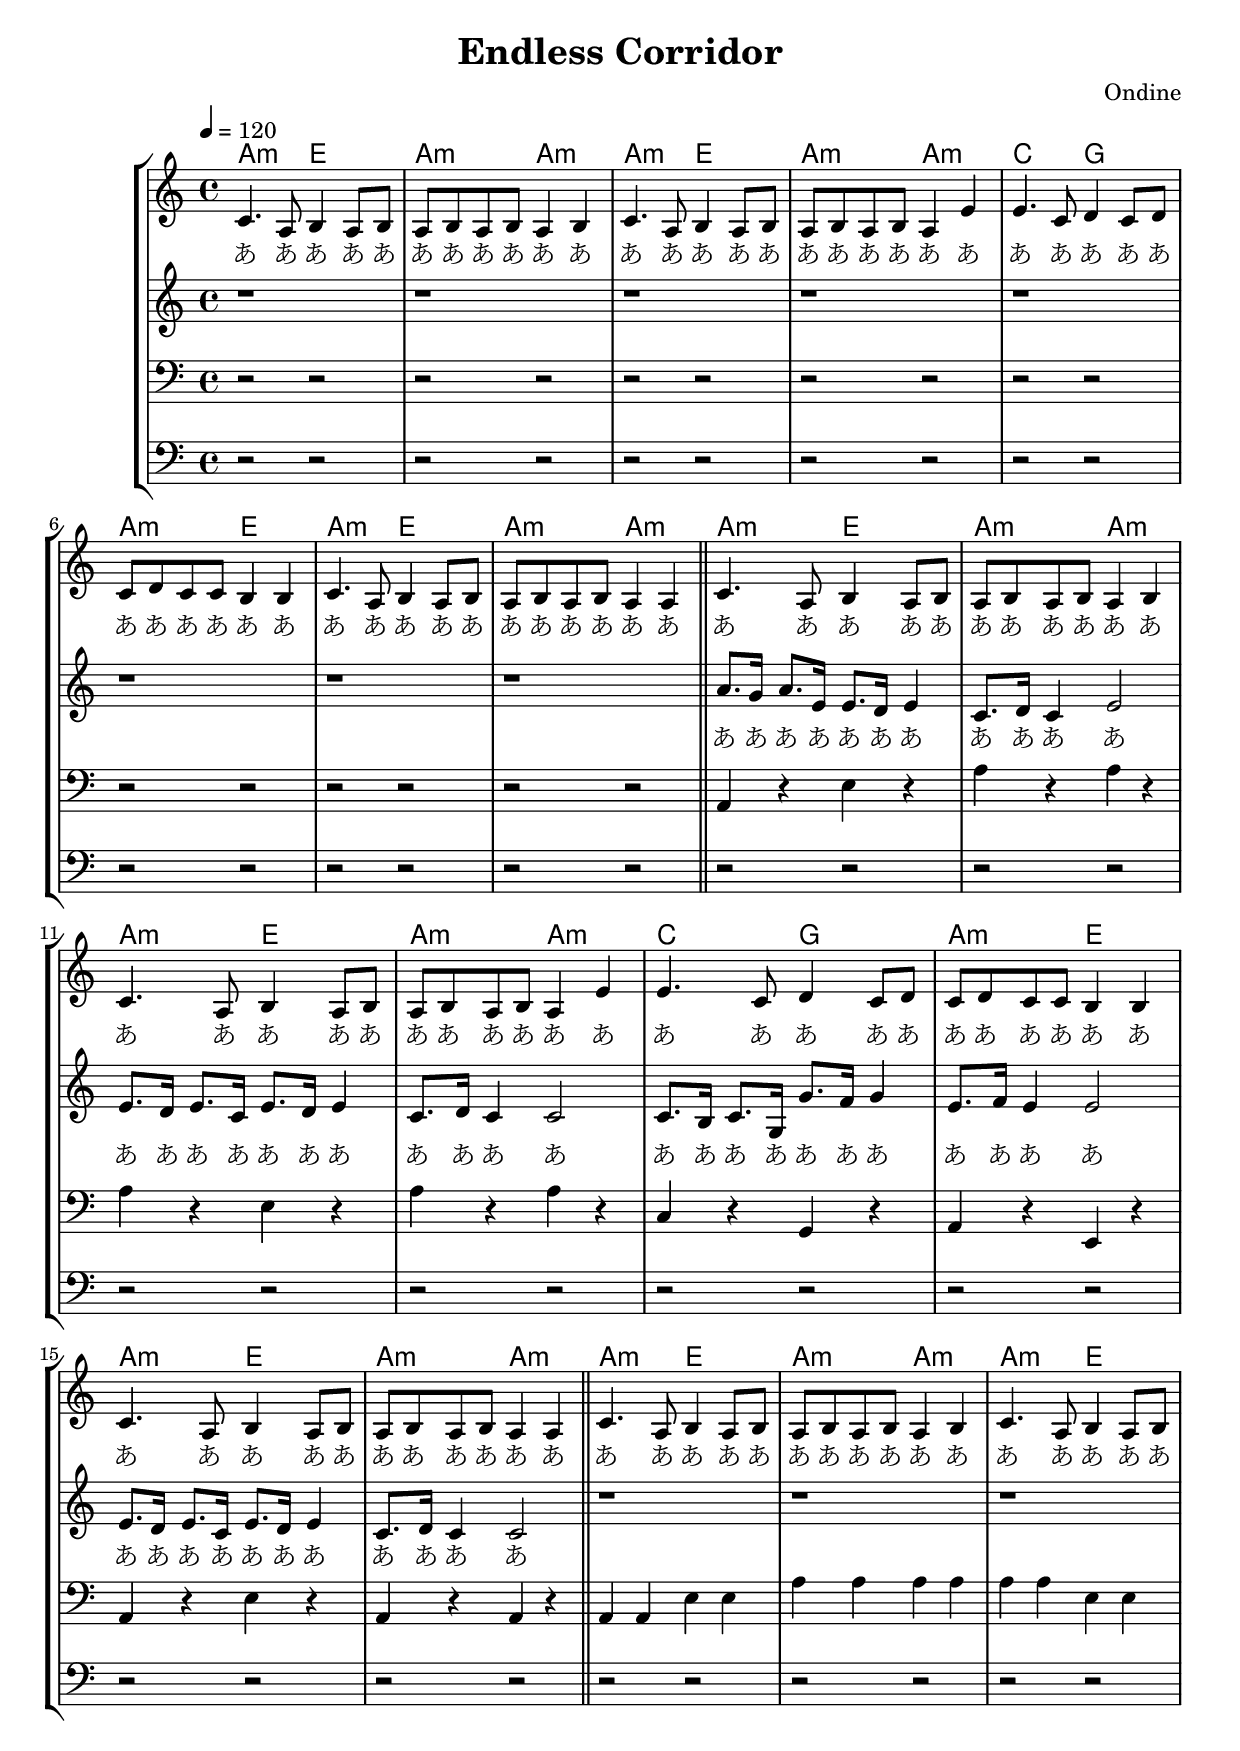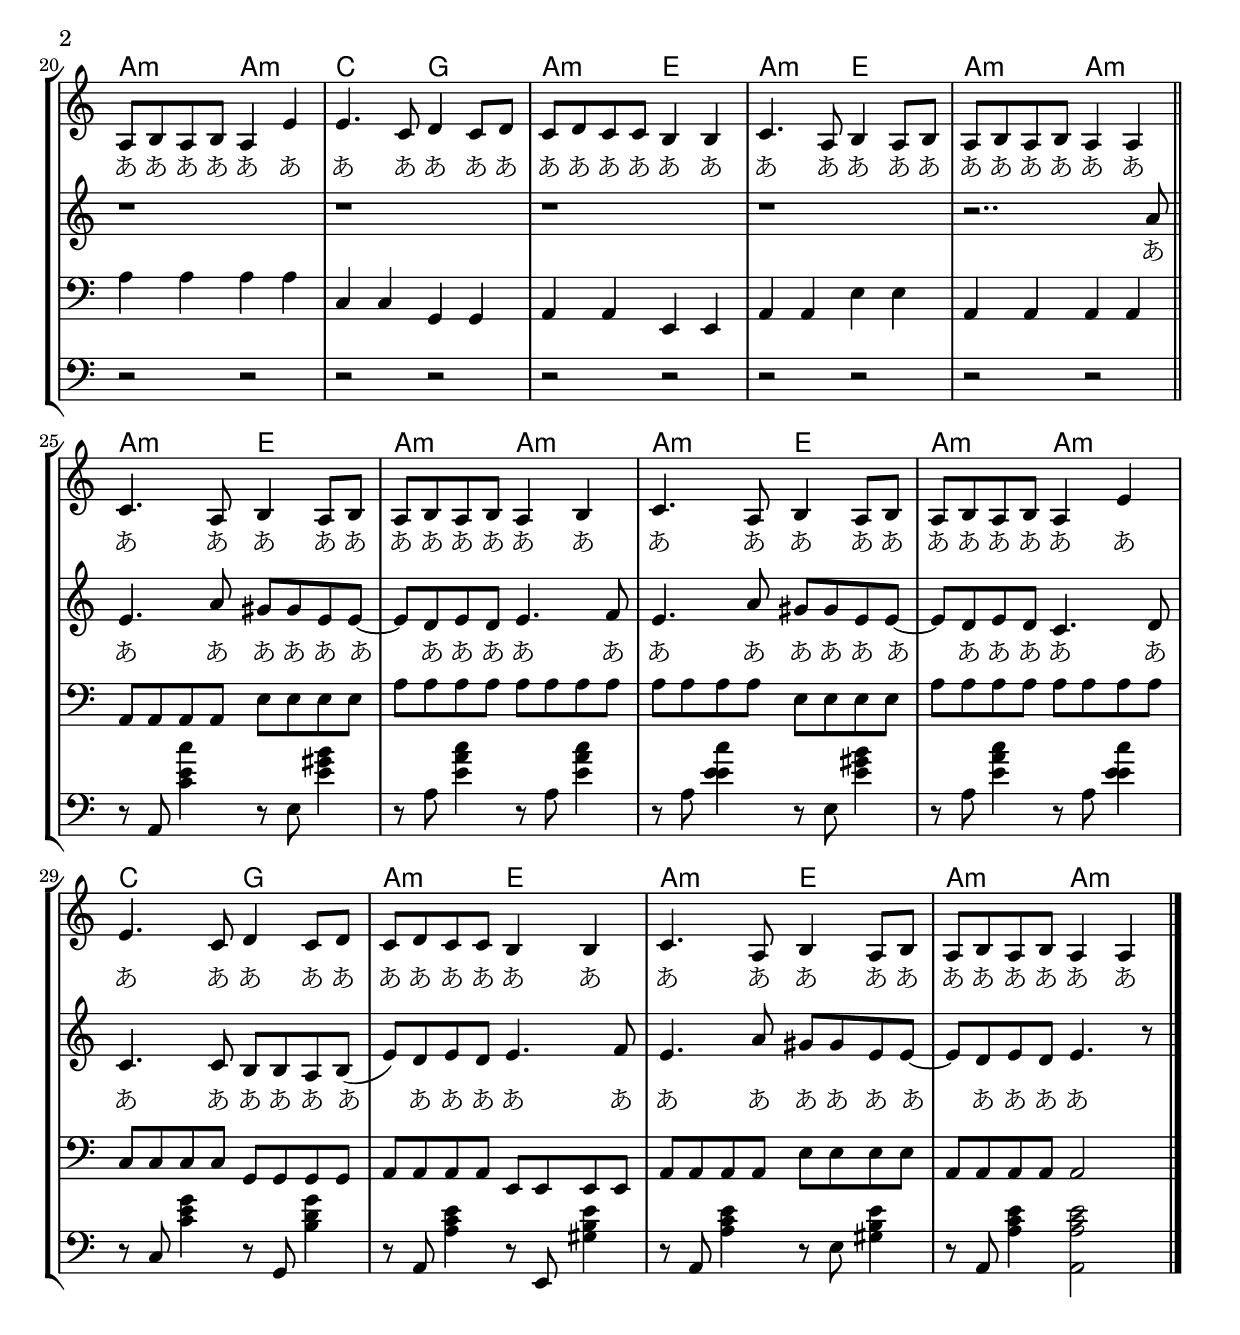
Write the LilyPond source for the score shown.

\version "2.12.1"

\header {
	title = \markup {"Endless Corridor"}
	composer = \markup \center-column {Ondine}
}

harmony = \chordmode {
	a2:m e a:m a:m a:m e a:m a:m c g a:m e a:m e a:m a:m 

	a:m e a:m a:m a:m e a:m a:m c g a:m e a:m e a:m a:m 

	a:m e a:m a:m a:m e a:m a:m c g a:m e a:m e a:m a:m 

	a:m e a:m a:m a:m e a:m a:m c g a:m e a:m e a:m a:m 
}

melody = {
	\set Staff.midiInstrument = #"Electric Guitar (jazz)"
		\key c \major
	\tempo 4 = 120
c'4.  a8  b4  a8  b8 
	a8  b8  a8  b8  a4  b4 
	c'4.  a8  b4  a8  b8 
	a8  b8  a8  b8  a4  e'4 
	e'4.  c'8  d'4  c'8  d'8 
	c'8  d'8  c'8  c'8  b4  b4 
	c'4.  a8  b4  a8  b8 
	a8  b8  a8  b8  a4  a4
	\set Staff.midiInstrument = #"Electric Guitar (jazz)"
	c'4.  a8  b4  a8  b8 
	a8  b8  a8  b8  a4  b4 
	c'4.  a8  b4  a8  b8 
	a8  b8  a8  b8  a4  e'4 
	e'4.  c'8  d'4  c'8  d'8 
	c'8  d'8  c'8  c'8  b4  b4 
	c'4.  a8  b4  a8  b8 
	a8  b8  a8  b8  a4  a4
	\set Staff.midiInstrument = #"Electric Guitar (jazz)"
	c'4.  a8  b4  a8  b8 
	a8  b8  a8  b8  a4  b4 
	c'4.  a8  b4  a8  b8 
	a8  b8  a8  b8  a4  e'4 
	e'4.  c'8  d'4  c'8  d'8 
	c'8  d'8  c'8  c'8  b4  b4 
	c'4.  a8  b4  a8  b8 
	a8  b8  a8  b8  a4  a4
	\set Staff.midiInstrument = #"Electric Guitar (jazz)"
	 c'4.  a8  b4  a8  b8 
	a8  b8  a8  b8  a4  b4 
	c'4.  a8  b4  a8  b8 
	a8  b8  a8  b8  a4  e'4 
	e'4.  c'8  d'4  c'8  d'8 
	c'8  d'8  c'8  c'8  b4  b4 
	c'4.  a8  b4  a8  b8 
	a8  b8  a8  b8  a4  a4
	\bar "|."
}

words = \lyricmode {
	あ  あ  あ  あ  あ  あ  あ  あ  あ  あ  あ  あ  あ  あ  あ  あ  あ  あ  あ  あ  あ  あ  あ  あ  あ  あ  あ  あ  あ  あ  あ  あ  あ  あ  あ  あ  あ  あ  あ  あ  あ  あ  あ  あ  
	あ  あ  あ  あ  あ  あ  あ  あ  あ  あ  あ  あ  あ  あ  あ  あ  あ  あ  あ  あ  あ  あ  あ  あ  あ  あ  あ  あ  あ  あ  あ  あ  あ  あ  あ  あ  あ  あ  あ  あ  あ  あ  あ  あ  
	あ  あ  あ  あ  あ  あ  あ  あ  あ  あ  あ  あ  あ  あ  あ  あ  あ  あ  あ  あ  あ  あ  あ  あ  あ  あ  あ  あ  あ  あ  あ  あ  あ  あ  あ  あ  あ  あ  あ  あ  あ  あ  あ  あ  
	あ  あ  あ  あ  あ  あ  あ  あ  あ  あ  あ  あ  あ  あ  あ  あ  あ  あ  あ  あ  あ  あ  あ  あ  あ  あ  あ  あ  あ  あ  あ  あ  あ  あ  あ  あ  あ  あ  あ  あ  あ  あ  あ  あ  
}

secondmelody = {
	\key c \major
	\tempo 4 = 120
	r1 | r1 | r1 | r1 | r1 | r1 | r1 | r1   
	\set Staff.midiInstrument = #"Acoustic Guitar (steel)"
	a'8.  g'16  a'8.  e'16  e'8.  d'16  e'4 
	c'8.  d'16  c'4  e'2 
	e'8.  d'16  e'8.  c'16  e'8.  d'16  e'4 
	c'8.  d'16  c'4  c'2 
	c'8.  b16  c'8.  g16  g'8.  f'16  g'4 
	e'8.  f'16  e'4  e'2 
	e'8.  d'16  e'8.  c'16  e'8.  d'16  e'4 
	c'8.  d'16  c'4  c'2
	r1 | r1 | r1 | r1 | r1 | r1 | r1 | r2.. 
	\set Staff.midiInstrument = #"Acoustic Guitar (steel)"
	a'8 
	e'4.  a'8  gis'8  gis'8  e'8  e'8~ 
	e'8  d'8  e'8  d'8  e'4.  f'8 
	e'4.  a'8  gis'8  gis'8  e'8  e'8~ 
	e'8  d'8  e'8  d'8  c'4.  d'8 
	c'4.  c'8  b8  b8  a8  b8 
	(e'8)  d'8  e'8  d'8  e'4.  f'8 
	e'4.  a'8  gis'8  gis'8  e'8  e'8~ 
	e'8  d'8  e'8  d'8  e'4.  	r8 	\bar "|."
}

secondwords = \lyricmode {
	
	あ  あ  あ  あ  あ  あ  あ  あ  あ  あ  あ  あ  あ  あ  あ  あ  あ  あ  あ  あ  あ  あ  あ  あ  あ  あ  あ  あ  あ  あ  あ  あ  あ  あ  あ  あ  あ  あ  あ  あ  あ  あ  あ  あ  
	
	あ  あ  あ  あ  あ  あ  あ  あ  あ  あ  あ  あ  あ  あ  あ  あ  あ  あ  あ  あ  あ  あ  あ  あ  あ  あ  あ  あ  あ  あ  あ  あ  あ  あ  あ  あ  あ  あ  あ  あ  あ  あ  あ  あ  
}

tempochange = {
	\tempo 4 = 120
	r1 | r1 | r1 | r1 | r1 | r1 | r1 | r1 \bar "||"
	\tempo 4 = 120
	r1 | r1 | r1 | r1 | r1 | r1 | r1 | r1 \bar "||"
	\tempo 4 = 120
	r1 | r1 | r1 | r1 | r1 | r1 | r1 | r1 \bar "||"
	\tempo 4 = 120
	r1 | r1 | r1 | r1 | r1 | r1 | r1 | r1 \bar "|."
}

mainacc = {
	\clef bass
	\set Staff.midiInstrument = #"Acoustic grand"
	\key c \major
	\tempo 4 = 120
	r2
	r2
	r2
	r2
	r2
	r2
	r2
	r2
	r2
	r2
	r2
	r2
	r2
	r2
	r2
	r2
	\bar "||"

	\set Staff.midiInstrument = #"Electric Bass (finger)"
	a,4 r4
	e4 r4
	a4 r4
	a4 r4
	a4 r4
	e4 r4
	a4 r4
	a4 r4
	c4 r4
	g,4 r4
	a,4 r4
	e,4 r4
	a,4 r4
	e4 r4
	a,4 r4
	a,4 r4
	\bar "||"

	\set Staff.midiInstrument = #"Electric Bass (finger)"
	a,4 a,4
	e4 e4
	a4 a4
	a4 a4
	a4 a4
	e4 e4
	a4 a4
	a4 a4
	c4 c4
	g,4 g,4
	a,4 a,4
	e,4 e,4
	a,4 a,4
	e4 e4
	a,4 a,4
	a,4 a,4
	\bar "||"

	\set Staff.midiInstrument = #"Electric Bass (finger)"
	a,8 a,8 a,8 a,8
	e8 e8 e8 e8
	a8 a8 a8 a8
	a8 a8 a8 a8
	a8 a8 a8 a8
	e8 e8 e8 e8
	a8 a8 a8 a8
	a8 a8 a8 a8
	c8 c8 c8 c8
	g,8 g,8 g,8 g,8
	a,8 a,8 a,8 a,8
	e,8 e,8 e,8 e,8
	a,8 a,8 a,8 a,8
	e8 e8 e8 e8
	a,8 a,8 a,8 a,8
	a,2
	\bar "|."
}

subacc = {
	\clef bass
	\set Staff.midiInstrument = #"Acoustic grand"
	\key c \major
	\tempo 4 = 120
	r2
	r2
	r2
	r2
	r2
	r2
	r2
	r2
	r2
	r2
	r2
	r2
	r2
	r2
	r2
	r2
	\bar "||"

	\set Staff.midiInstrument = #"Acoustic grand"
	r2
	r2
	r2
	r2
	r2
	r2
	r2
	r2
	r2
	r2
	r2
	r2
	r2
	r2
	r2
	r2
	\bar "||"

	\set Staff.midiInstrument = #"Acoustic grand"
	r2
	r2
	r2
	r2
	r2
	r2
	r2
	r2
	r2
	r2
	r2
	r2
	r2
	r2
	r2
	r2
	\bar "||"

	\set Staff.midiInstrument = #"Acoustic Guitar (nylon)"
	r8 a, <e' c' c''>4
	r8 e <e' gis' b'>4
	r8 a <e' a' c''>4
	r8 a <e' a' c''>4
	r8 a <e' e' c''>4
	r8 e <e' gis' b'>4
	r8 a <e' a' c''>4
	r8 a <e' e' c''>4
	r8 c <c' e' g'>4
	r8 g, <b d' g'>4
	r8 a, <a c' e'>4
	r8 e, <gis b e'>4
	r8 a, <a c' e'>4
	r8 e <gis b e'>4
	r8 a, <a c' e'>4
	<a, a c' e'>2
	\bar "|."
}

percA = {
	\drummode {
	r1 |r1 |r1 |r1 |r1 |r1 |r1 |r1 \bar "||"
	r1 |r1 |r1 |r1 |r1 |r1 |r1 |r1 \bar "||"
	bd2 r8 bd4 bd8  |bd4. bd8 bd2  |bd2 r8 bd4 bd8  |bd4. bd8 bd2  |bd2 r8 bd4 bd8  |bd4. bd8 bd2  |bd2 r8 bd4 bd8  |bd4. bd8 bd2  \bar "||"
	bd2 r8 bd4 bd8  |bd4. bd8 bd2  |bd2 r8 bd4 bd8  |bd4. bd8 bd2  |bd2 r8 bd4 bd8  |bd4. bd8 bd2  |bd2 r8 bd4 bd8  |bd4. bd8 bd2  \bar "|."
	}
}

percB = {
	\drummode {
	r1 |r1 |r1 |r1 |r1 |r1 |r1 |r1 \bar "||"
	r1 |r1 |r1 |r1 |r1 |r1 |r1 |r1 \bar "||"
	r4. ss4. ss4  |r4 ss4. ss4.  |r4. ss4. ss4  |r4 ss4. ss4.  |r4. ss4. ss4  |r4 ss4. ss4.  |r4. ss4. ss4  |r4 ss4. ss4.  \bar "||"
	r4. ss4. ss4  |r4 ss4. ss4.  |r4. ss4. ss4  |r4 ss4. ss4.  |r4. ss4. ss4  |r4 ss4. ss4.  |r4. ss4. ss4  |r4 ss4. ss4.  \bar "|."
	}
}

percC = {
	\drummode {
	r1 |r1 |r1 |r1 |r1 |r1 |r1 |r1 \bar "||"
	r1 |r1 |r1 |r1 |r1 |r1 |r1 |r1 \bar "||"
	cymr8 cymr8 cymr8 cymr8 cymr8 cymr8 cymr8 cymr8  |cymr8 cymr8 cymr8 cymr8 cymr8 cymr8 cymr8 cymr8  |cymr8 cymr8 cymr8 cymr8 cymr8 cymr8 cymr8 cymr8  |cymr8 cymr8 cymr8 cymr8 cymr4. cymr8  |cymr8 cymr8 cymr8 cymr8 cymr8 cymr8 cymr8 cymr8  |cymr8 cymr8 cymr8 cymr8 cymr8 cymr8 cymr8 cymr8  |cymr8 cymr8 cymr8 cymr8 cymr8 cymr8 cymr8 cymr8  |cymr8 cymr8 cymr8 cymr8 cymr4. cymr8  \bar "||"
	cymr8 cymr8 cymr8 cymr8 cymr8 cymr8 cymr8 cymr8  |cymr8 cymr8 cymr8 cymr8 cymr8 cymr8 cymr8 cymr8  |cymr8 cymr8 cymr8 cymr8 cymr8 cymr8 cymr8 cymr8  |cymr8 cymr8 cymr8 cymr8 cymr4. cymr8  |cymr8 cymr8 cymr8 cymr8 cymr8 cymr8 cymr8 cymr8  |cymr8 cymr8 cymr8 cymr8 cymr8 cymr8 cymr8 cymr8  |cymr8 cymr8 cymr8 cymr8 cymr8 cymr8 cymr8 cymr8  |cymr8 cymr8 cymr8 cymr8 cymr4. cymr8  \bar "|."
	}
}

percD = {
	\drummode {
	r1 |r1 |r1 |r1 |r1 |r1 |r1 |r1 \bar "||"
	r1 |r1 |r1 |r1 |r1 |r1 |r1 |r1 \bar "||"
	r1 |r1 |r1 |r2. toml4  |r1 |r1 |r1 |r2. toml4  \bar "||"
	r1 |r1 |r1 |r2. toml4  |r1 |r1 |r1 |r2. toml4  \bar "|."
	}
}

percE = {
	\drummode {
	r1 |r1 |r1 |r1 |r1 |r1 |r1 |r1 \bar "||"
	r1 |r1 |r1 |r1 |r1 |r1 |r1 |r1 \bar "||"
	r1 |r1 |r1 |r2 r8 tommh4.  |r1 |r1 |r1 |r2 r8 tommh4.  \bar "||"
	r1 |r1 |r1 |r2 r8 tommh4.  |r1 |r1 |r1 |r2 r8 tommh4.  \bar "|."
	}
}

\score {
	<<
		\new StaffGroup <<
			\new ChordNames {\harmony}
			\new Voice = "melody" {\melody}
			\new Lyrics \lyricsto "melody" \words
			\new Voice = "secondmelody" {\secondmelody}
			\new Lyrics \lyricsto "secondmelody" \secondwords
			\new Staff = "mainacc" {\mainacc}
			\new Staff = "subacc" {\subacc}
		>>
	>>
	\layout { }
}
